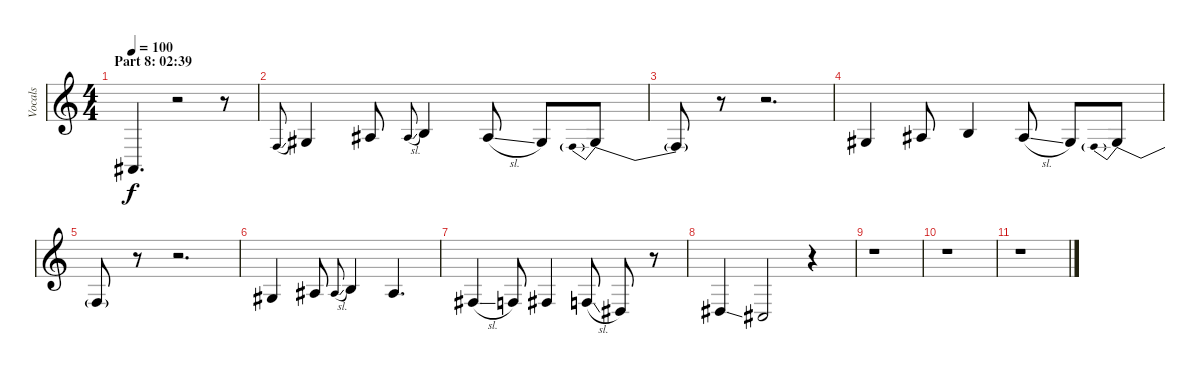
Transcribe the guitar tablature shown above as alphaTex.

\track ("Vocals" "Vocals") {instrument tenorsax}
\staff {score}
\tuning (E4 B3 G3 D3 A2 E2) {hide}
\ts (4 4)
\section ("" "Part 8: 02:39")
\tempo 100
\clef g2
\ks c
1.5.4{d dy f} r.2 r.8 |
8.5{sl}.8{gr onbeat} 11.5.4 13.5.8 13.5{sl}.8{gr onbeat} 14.5.4 13.5{sl}.8 11.5.8 8.5{be (prebendrelease 0 6 60 0)}.8 |
8.5{t}.8 r.8 r.2{d} |
11.5.4 13.5.8 14.5.4 13.5{sl}.8 11.5.8 8.5{be (prebendrelease 0 6 60 0)}.8 |
8.5{t}.8 r.8 r.2{d} |
11.5.4 13.5.8 13.5{sl}.8{gr onbeat} 14.5.4 8.5{be (custom 0 10 15 10 30 0 60 0)}.4{d} |
9.5{sl}.4 8.5.8 9.5.4 8.5{sl}.8 6.5.8 r.8 |
6.5{ss}.4 4.5.2 r.4 |
r.1 |
r.1 |
r.1
